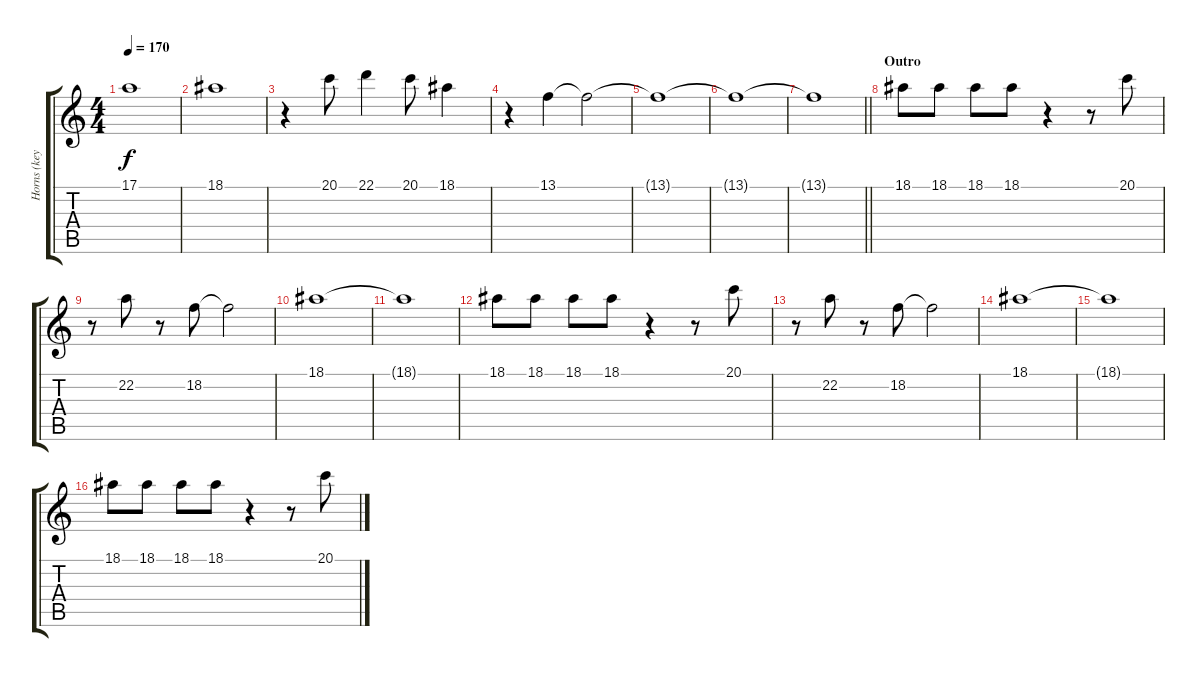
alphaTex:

\track ("Horns (keyboards)" "Horns (key") {instrument brasssection}
\staff {score tabs}
\tuning (E4 B3 G3 D3 A2 E2) {hide}
\ts (4 4)
\tempo 170
\clef g2
\ks c
17.1.1{dy f} |
18.1.1 |
r.4 20.1.8 22.1.4 20.1.8 18.1.4 |
r.4 13.1.4{volume 9} 13.1{t}.2 |
13.1{t}.1{volume 16} |
13.1{t}.1 |
\barLineRight lightlight
13.1{t}.1 |
\section ("" "Outro")
18.1.8 18.1.8 18.1.8 18.1.8 r.4 r.8 20.1.8 |
r.8 22.2.8 r.8 18.2.8 18.2{t}.2 |
18.1.1 |
18.1{t}.1 |
18.1.8 18.1.8 18.1.8 18.1.8 r.4 r.8 20.1.8 |
r.8 22.2.8 r.8 18.2.8 18.2{t}.2 |
18.1.1 |
18.1{t}.1 |
18.1.8 18.1.8 18.1.8 18.1.8 r.4 r.8 20.1.8
